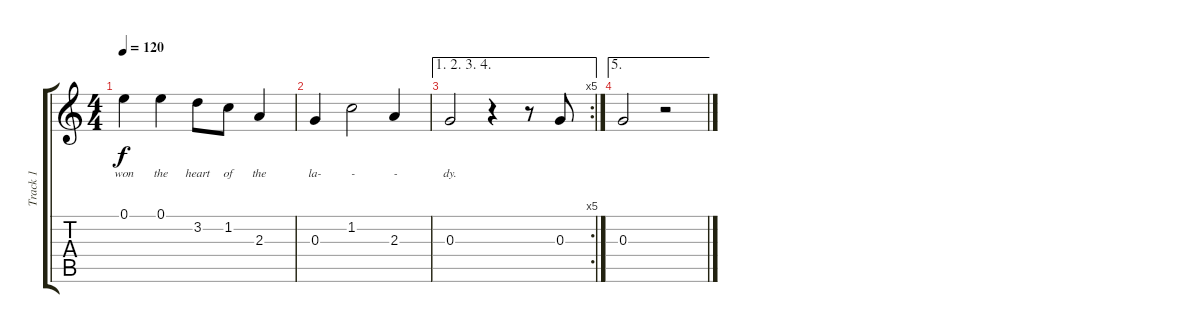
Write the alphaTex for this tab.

\track ("Track 1" "Track 1") {instrument acousticguitarsteel}
\staff {score tabs}
\tuning (E4 B3 G3 D3 A2 E2) {hide}
\ts (4 4)
\tempo 120
\clef g2
\ks c
0.1.4{lyrics (0 "won") lyrics (1 "") lyrics (2 "") lyrics (3 "") lyrics (4 "") dy f} 0.1.4{lyrics (0 "the") lyrics (1 "") lyrics (2 "") lyrics (3 "") lyrics (4 "")} 3.2.8{lyrics (0 "heart") lyrics (1 "") lyrics (2 "") lyrics (3 "") lyrics (4 "")} 1.2.8{lyrics (0 "of") lyrics (1 "") lyrics (2 "") lyrics (3 "") lyrics (4 "")} 2.3.4{lyrics (0 "the") lyrics (1 "") lyrics (2 "") lyrics (3 "") lyrics (4 "")} |
0.3.4{lyrics (0 "la-") lyrics (1 "") lyrics (2 "") lyrics (3 "") lyrics (4 "")} 1.2.2{lyrics (0 " -") lyrics (1 "") lyrics (2 "") lyrics (3 "") lyrics (4 "")} 2.3.4{lyrics (0 " -") lyrics (1 "") lyrics (2 "") lyrics (3 "") lyrics (4 "")} |
\ae (1 2 3 4)
\rc 5
0.3.2{lyrics (0 "dy.") lyrics (1 "") lyrics (2 "") lyrics (3 "") lyrics (4 "")} r.4 r.8 0.3.8 |
\ae 5
0.3.2 r.2
